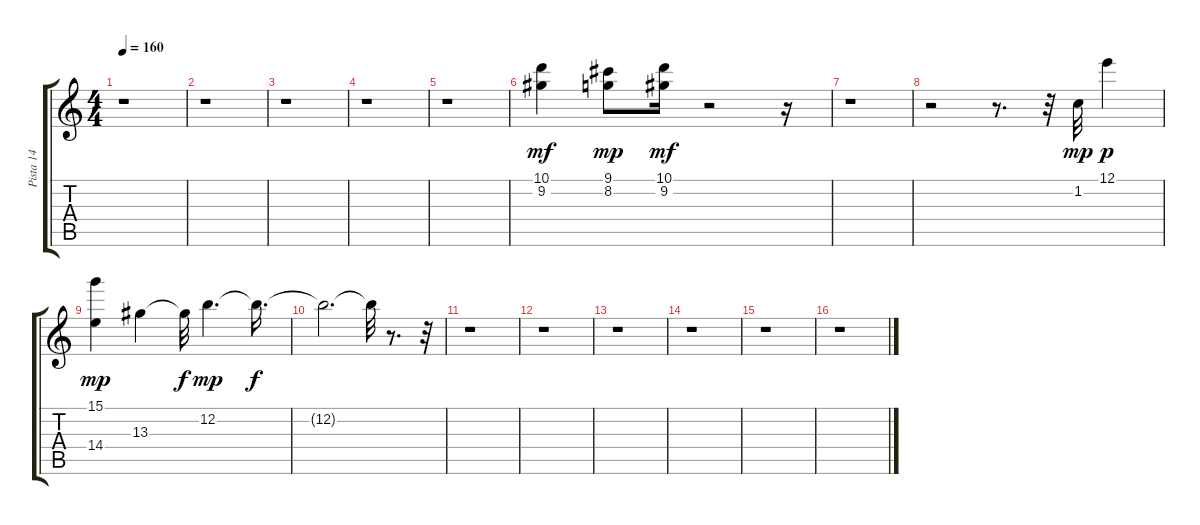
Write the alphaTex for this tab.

\track ("Pista 14" "Pista 14") {instrument electricguitarjazz}
\staff {score tabs}
\tuning (E4 B3 G3 D3 A2 E2) {hide}
\ts (4 4)
\tempo 160
\clef g2
\ks c
r.1{dy mp} |
r.1 |
r.1 |
r.1 |
r.1 |
(10.1 9.2).4{dy mf} (9.1 8.2).8{dy mp} (10.1 9.2).16{dy mf} r.2 r.16 |
r.1 |
r.2 r.8{d} r.32 1.2.32{dy mp} 12.1.4{dy p} |
(15.1 14.4).4{dy mp} 13.3.4 13.3{t}.32{dy f} 12.2.4{d dy mp} 12.2{t}.16{d dy f} |
12.2{t}.2{d} 12.2{t}.32 r.8{d} r.32 |
r.1 |
r.1 |
r.1 |
r.1 |
r.1 |
r.1
